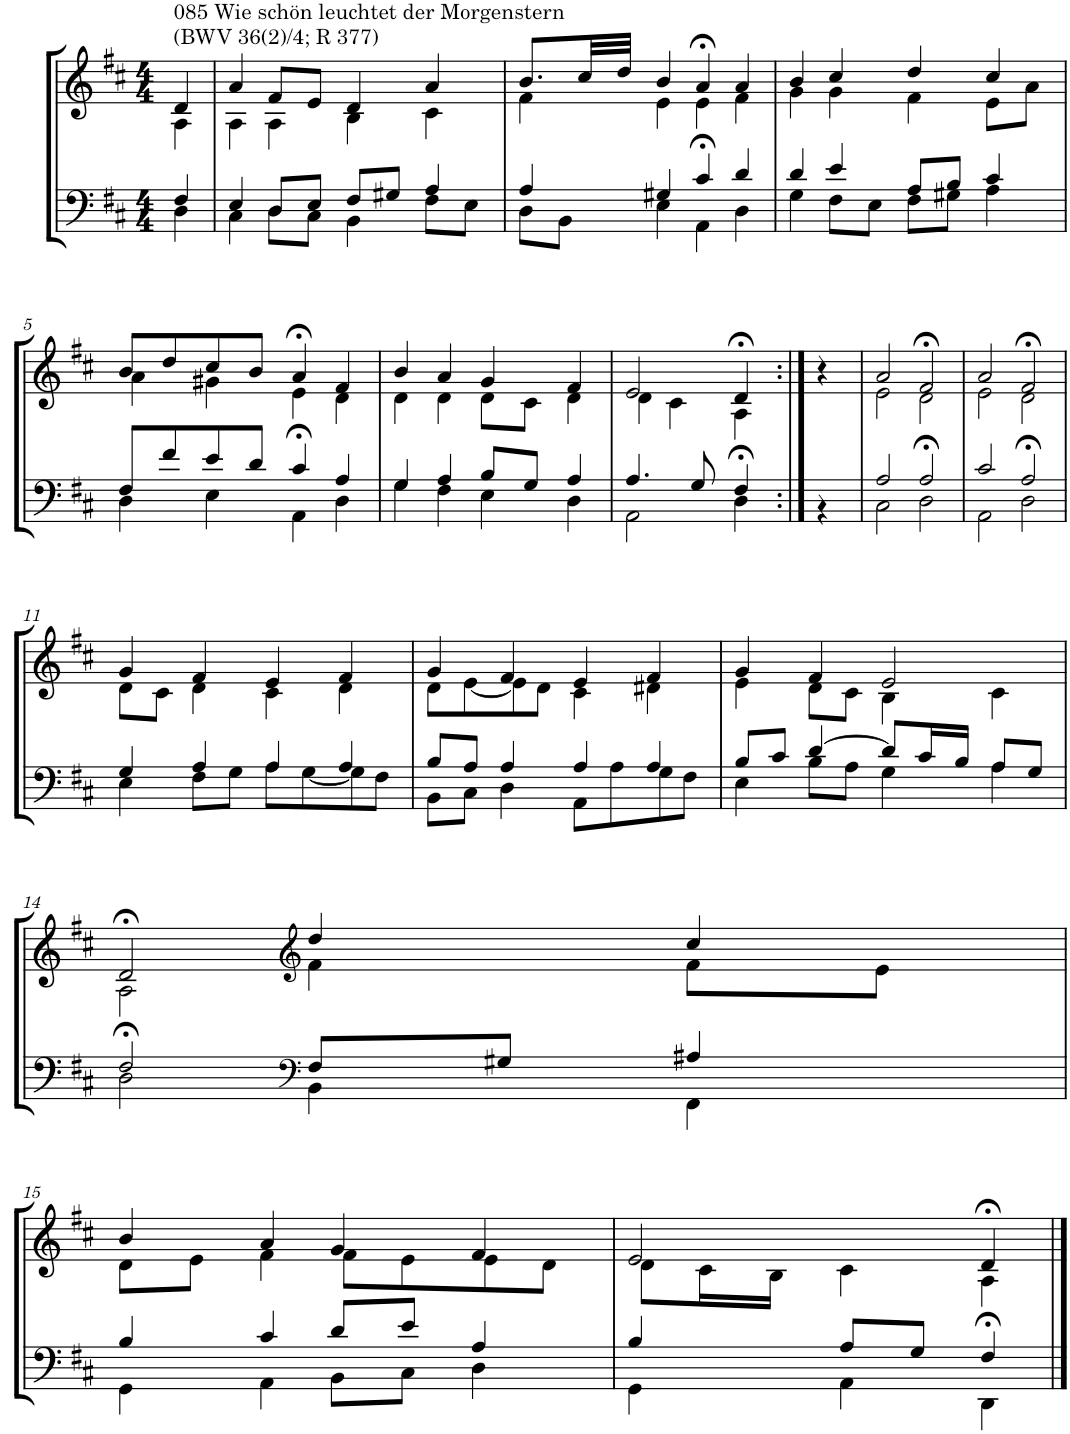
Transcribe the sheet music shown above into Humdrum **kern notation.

**kern	**kern
*part2	*part1
*staff2	*staff1
*I"Tenor/Baß	*I"Sopran/Alt
*clefF4	*clefG2
*k[f#c#]	*k[f#c#]
*M4/4	*M4/4
=1	=1
*^	*^
!	!	!LO:TX:a:t=(BWV 36(2)/4; R 377)	!
!	!	!LO:TX:a:t=085 Wie schön leuchtet der Morgenstern	!
4F#/	4D\	4d/	4A\
=2	=2	=2	=2
4E/	4C#\	4a/	4A\
8D/L	8D\L	8f#/L	4A\
8E/J	8C#\J	8e/J	.
8F#/L	4BB\	4d/	4B\
8G#X/J	.	.	.
4A/	8F#\L	4a/	4c#\
.	8E\J	.	.
=3	=3	=3	=3
4A/	8D\L	8.b/L	4f#\
.	8BB\J	.	.
.	.	32cc#/LL	.
.	.	32dd/JJJ	.
4G#X/	4E\	4b/	4e\
4c#/	4AA>\	4a>/	4e\
4d/	4D\	4a/	4f#\
=4	=4	=4	=4
4d/	4G\	4b/	4g\
4e/	8F#\L	4cc#/	4g\
.	8E\J	.	.
8A/L	8F#\L	4dd/	4f#\
8B/J	8G#X\J	.	.
4c#/	4A\	4cc#/	8e\L
.	.	.	8a\J
!!LO:LB:g=z	!!
=5	=5	=5	=5
8F#/L	4D\	8b/L	4a\
8f#/	.	8dd/	.
8e/	4E\	8cc#/	4g#X\
8d/J	.	8b/J	.
4c#/	4AA>\	4a>/	4e\
4A/	4D\	4f#/	4d\
=6	=6	=6	=6
4G/	4G\	4b/	4d\
4A/	4F#\	4a/	4d\
8B/L	4E\	4g/	8d\L
8G/J	.	.	8c#\J
4A/	4D\	4f#/	4d\
=7	=7	=7	=7
4.A/	2AA\	2e/	4d\
.	.	.	4c#\
8G/	.	.	.
4F#/	4D>\	4d>/	4A\
*	*	*v	*v
=8:|!	=8:|!	=8:|!
4ryy	4r	4r
=9	=9	=9
*	*	*^
2A/	2C#\	2a/	2e\
2A/	2D>\	2f#>/	2d\
=10	=10	=10	=10
2c#/	2AA\	2a/	2e\
2A/	2D>\	2f#>/	2d\
!!LO:LB:g=z	!!
=11	=11	=11	=11
4G/	4E\	4g/	8d\L
.	.	.	8c#\J
4A/	8F#\L	4f#/	4d\
.	8G\J	.	.
4A/	8A\L	4e/	4c#\
.	[8G\	.	.
4A/	8G\]	4f#/	4d\
.	8F#\J	.	.
=12	=12	=12	=12
8B/L	8BB\L	4g/	8d\L
8A/J	8C#\J	.	[8e\
4A/	4D\	4f#/	8e\]
.	.	.	8d\J
4A/	8AA\L	4e/	4c#\
.	8A\	.	.
4A/	8G\	4f#/	4d#X\
.	8F#\J	.	.
=13	=13	=13	=13
8B/L	4E\	4g/	4e\
8c#/J	.	.	.
[4d/	8B\L	4f#/	8d\L
.	8A\J	.	8c#\J
8d/L]	4G\	2e/	4B\
16c#/L	.	.	.
16B/JJ	.	.	.
8A/L	4A\	.	4c#\
8G/J	.	.	.
!!LO:LB:g=z	!!
=14	=14	=14	=14
2F#/	2D>\	2d>/	2A\
*clefF4	*	*clefG2	*
8F#/L	4BB\	4dd/	4f#\
8G#X/J	.	.	.
4A#X/	4FF#\	4cc#/	8f#\L
.	.	.	8e\J
!!LO:LB:g=z	!!
=15	=15	=15	=15
4B/	4GG\	4b/	8d\L
.	.	.	8e\J
4c#/	4AA\	4a/	4f#\
8d/L	8BB\L	4g/	8f#\L
8e/J	8C#\J	.	8e\
4A/	4D\	4f#/	8e\
.	.	.	8d\J
=16	=16	=16	=16
4B/	4GG\	2e/	8d\L
.	.	.	16c#\L
.	.	.	16B\JJ
8A/L	4AA\	.	4c#\
8G/J	.	.	.
4F#/	4DD>\	4d>/	4A\
*v	*v	*	*
*	*v	*v
==	==
*-	*-
